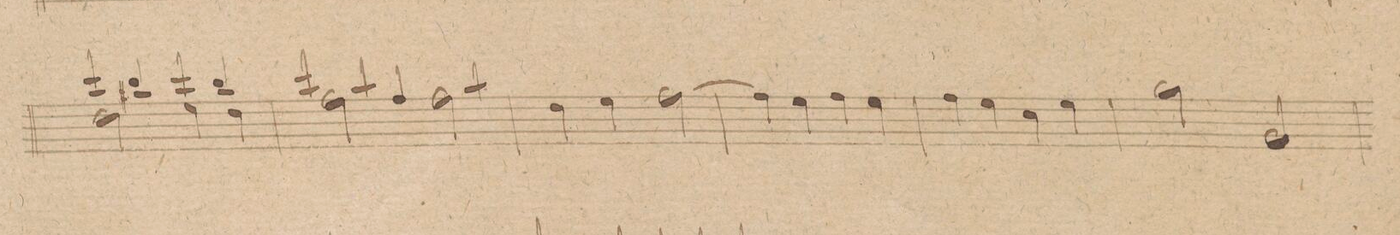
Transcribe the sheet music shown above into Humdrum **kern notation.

**kern	**dynam
*I"Basso.	*
*clefF4	*
*k[f#c#g#]	*
*met(c|)	*
*M2/2	*
*^	*
4e/	2F#\	.
4d#X/	.	.
4e/	4G#\	.
4d#/	4F#\	.
=270	=270	=270
4e/	2A\	.
4c#/	.	.
4A/	2A\	.
4c#/	.	.
*v	*v	*
=271	=271
4F#\	.
4G#\	.
[2A\	.
=272	=272
4A\]	.
4G#\	.
4A\	.
4G#\	.
=273	=273
4A\	.
4G#\	.
4E\	.
4G#\	.
=274	=274
2B\	.
2BB/	.
=275	=275
*-	*-
